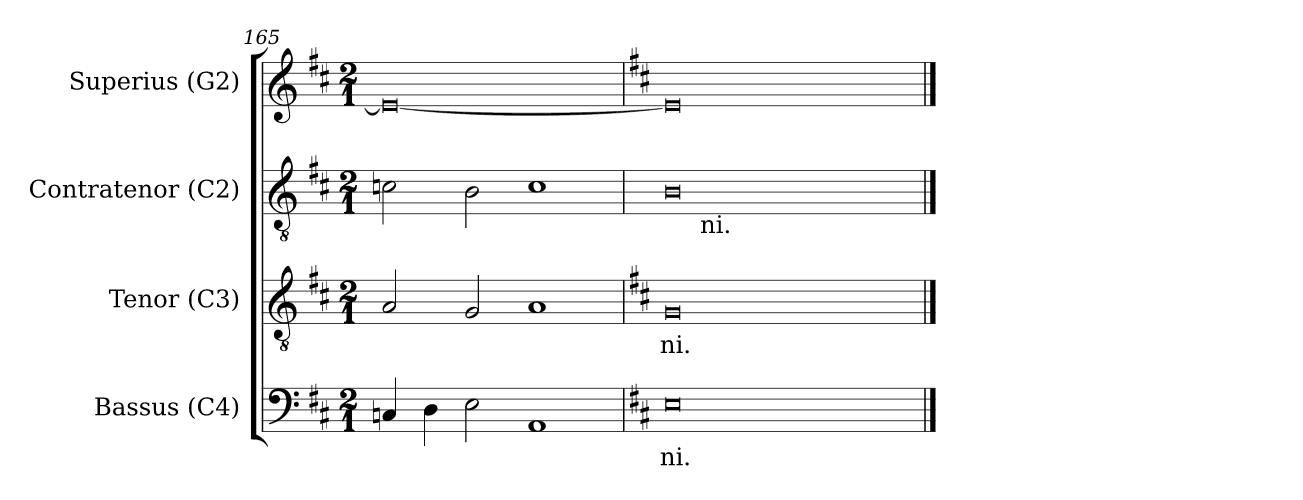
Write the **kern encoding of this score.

**kern	**text	**kern	**text	**kern	**text	**kern	**text
*part4	*part4	*part3	*part3	*part2	*part2	*part1	*part1
*staff4	*staff4	*staff3	*staff3	*staff2	*staff2	*staff1	*staff1
*I"Bassus (C4)	*	*I"Tenor (C3)	*	*I"Contratenor (C2)	*	*I"Superius (G2)	*
*I'B.	*	*I'T.	*	*I'C.	*	*I'S.	*
*clefF4	*	*clefGv2	*	*clefGv2	*	*clefG2	*
*k[f#c#]	*	*k[f#c#]	*	*k[f#c#]	*	*k[f#c#]	*
*D:	*	*D:	*	*D:	*	*D:	*
*M2/1	*	*M2/1	*	*M2/1	*	*M2/1	*
=165	=165	=165	=165	=165	=165	=165	=165
!	!LO:LY:b:cj	!	!LO:LY:b:cj	!	!LO:LY:b:cj	!	!LO:LY:b:cj
4C/	--	2A/	--	2c\	--	0e_<	--
!	!LO:LY:b:cj	!	!	!	!	!	!
4D\	--	.	.	.	.	.	.
!	!LO:LY:b:cj	!	!LO:LY:b:cj	!	!LO:LY:b:cj	!	!
2E\	--	2G/	--	2B\	--	.	.
!	!LO:LY:b:cj	!	!LO:LY:b:cj	!	!LO:LY:b:cj	!	!
1AA	--	1A	--	1c	--	.	.
=166	=166	=166	=166	=166	=166	=166	=166
*	*	*	*	*k[]	*	*	*
*	*	*	*	*C:	*	*	*
!	!LO:LY:b:cj	!	!LO:LY:b:cj	!	!LO:LY:b:cj	!	!LO:LY:b:cj
*	*	*	*	*^	*	*	*
0E	-ni.	0G	-ni.	0B	8ryy	--	0e]	--
.	.	.	.	.	64ryy	.	.	.
!	!	!	!	!	!LO:TX:b:t=ni.	!	!	!
.	.	.	.	.	1ryy	.	.	.
.	.	.	.	.	2ryy	.	.	.
.	.	.	.	.	4ryy	.	.	.
.	.	.	.	.	16..ryy	.	.	.
*	*	*	*	*v	*v	*	*	*
==	==	==	==	==	==	==	==
*-	*-	*-	*-	*-	*-	*-	*-
